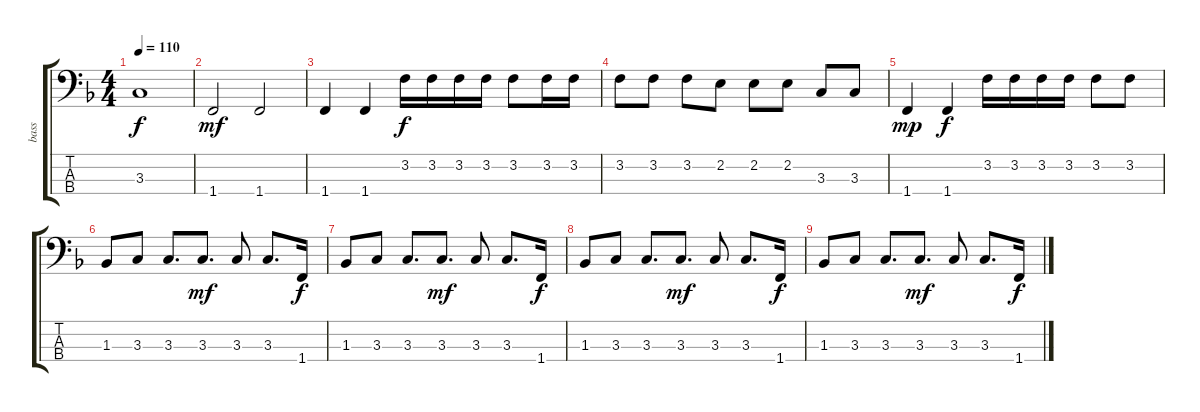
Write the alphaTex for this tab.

\track ("bass" "bass") {instrument electricbassfinger}
\staff {score tabs}
\tuning (G2 D2 A1 E1) {hide}
\ts (4 4)
\tempo 110
\clef f4
\ks f
3.3.1{dy f} |
1.4.2{dy mf} 1.4.2 |
1.4.4 1.4.4 3.2.16{dy f} 3.2.16 3.2.16 3.2.16 3.2.8 3.2.16 3.2.16 |
3.2.8 3.2.8 3.2.8 2.2.8 2.2.8 2.2.8 3.3.8 3.3.8 |
1.4.4{dy mp} 1.4.4{dy f} 3.2.16 3.2.16 3.2.16 3.2.16 3.2.8 3.2.8 |
1.3.8 3.3.8 3.3.8{d} 3.3.8{d dy mf} 3.3.8 3.3.8{d} 1.4.16{dy f} |
1.3.8 3.3.8 3.3.8{d} 3.3.8{d dy mf} 3.3.8 3.3.8{d} 1.4.16{dy f} |
1.3.8 3.3.8 3.3.8{d} 3.3.8{d dy mf} 3.3.8 3.3.8{d} 1.4.16{dy f} |
1.3.8 3.3.8 3.3.8{d} 3.3.8{d dy mf} 3.3.8 3.3.8{d} 1.4.16{dy f}
